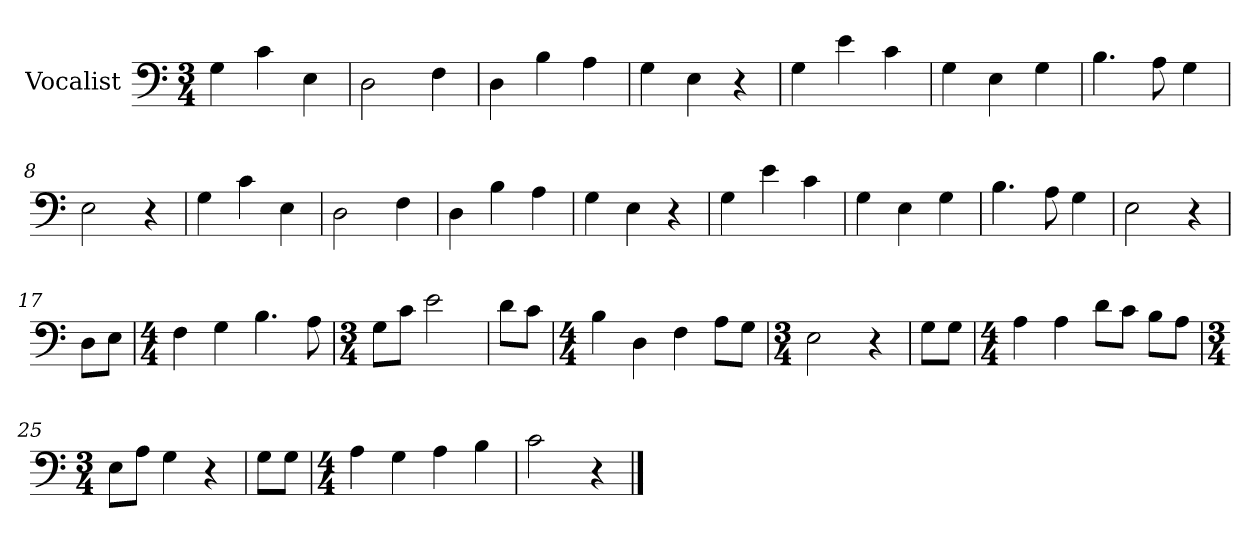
**kern
*part1
*staff1
*I"Vocalist
*k[]
*C:
*M3/4
=1
4G
4c
4E
=2
2D
4F
=3
4D
4B
4A
=4
4G
4E
4r
=5
4G
4e
4c
=6
4G
4E
4G
=7
4.B
8A
4G
=8
2E
4r
=9
4G
4c
4E
=10
2D
4F
=11
4D
4B
4A
=12
4G
4E
4r
=13
4G
4e
4c
=14
4G
4E
4G
=15
4.B
8A
4G
=16
2E
4r
=17
8DL
8EJ
=18
*M4/4
4F
4G
4.B
8A
=19
*M3/4
8GL
8cJ
2e
=20
8dL
8cJ
=21
*M4/4
4B
4D
4F
8AL
8GJ
=22
*M3/4
2E
4r
=23
8GL
8GJ
=24
*M4/4
4A
4A
8dL
8cJ
8BL
8AJ
=25
*M3/4
8EL
8AJ
4G
4r
=26
8GL
8GJ
=27
*M4/4
4A
4G
4A
4B
=28
2c
4r
==
*-
